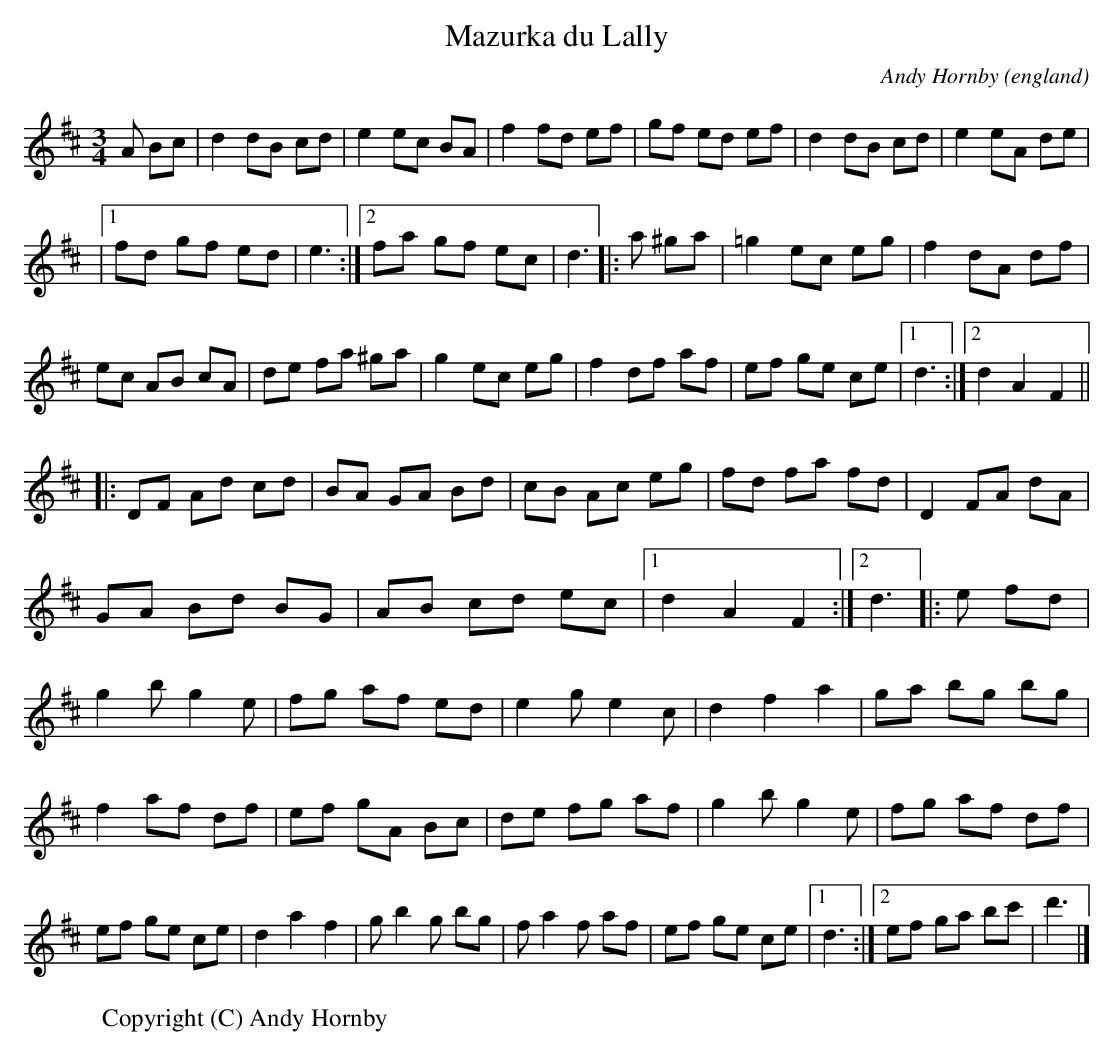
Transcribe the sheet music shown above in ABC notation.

X:1
T:Mazurka du Lally
O:england
M:3/4
C:Andy Hornby
K:D
A Bc |d2 dB cd | e2ec BA | \
f2fd ef | gf ed ef | \
d2dB cd | e2 eA de |
|1 fd gf ed | e3 :|2 fa gf ec | d3 \
|: a ^ga | =g2ec eg | f2 dA df |
ec AB cA | de fa ^ga | g2ec eg | \
f2 df af | ef ge ce |1 d3 :|2 d2 A2 F2 ||
|:DF Ad cd | BA GA Bd |cB Ac eg | \
fd fa fd | D2 FA dA | GA Bd BG |\
AB cd ec |1 d2 A2 F2 :|2 d3 |: \
e fd | g2bg2e | fg af ed |e2ge2c | d2f2a2| \
ga bg bg | f2 af df | ef gA Bc | de fg af | \
g2bg2e| fg af df | ef ge ce | d2 a2 f2 | \
gb2g bg | fa2f af | ef ge ce |1 d3 :|2 ef ga bc' | d'3 |]
W:Copyright (C) Andy Hornby
